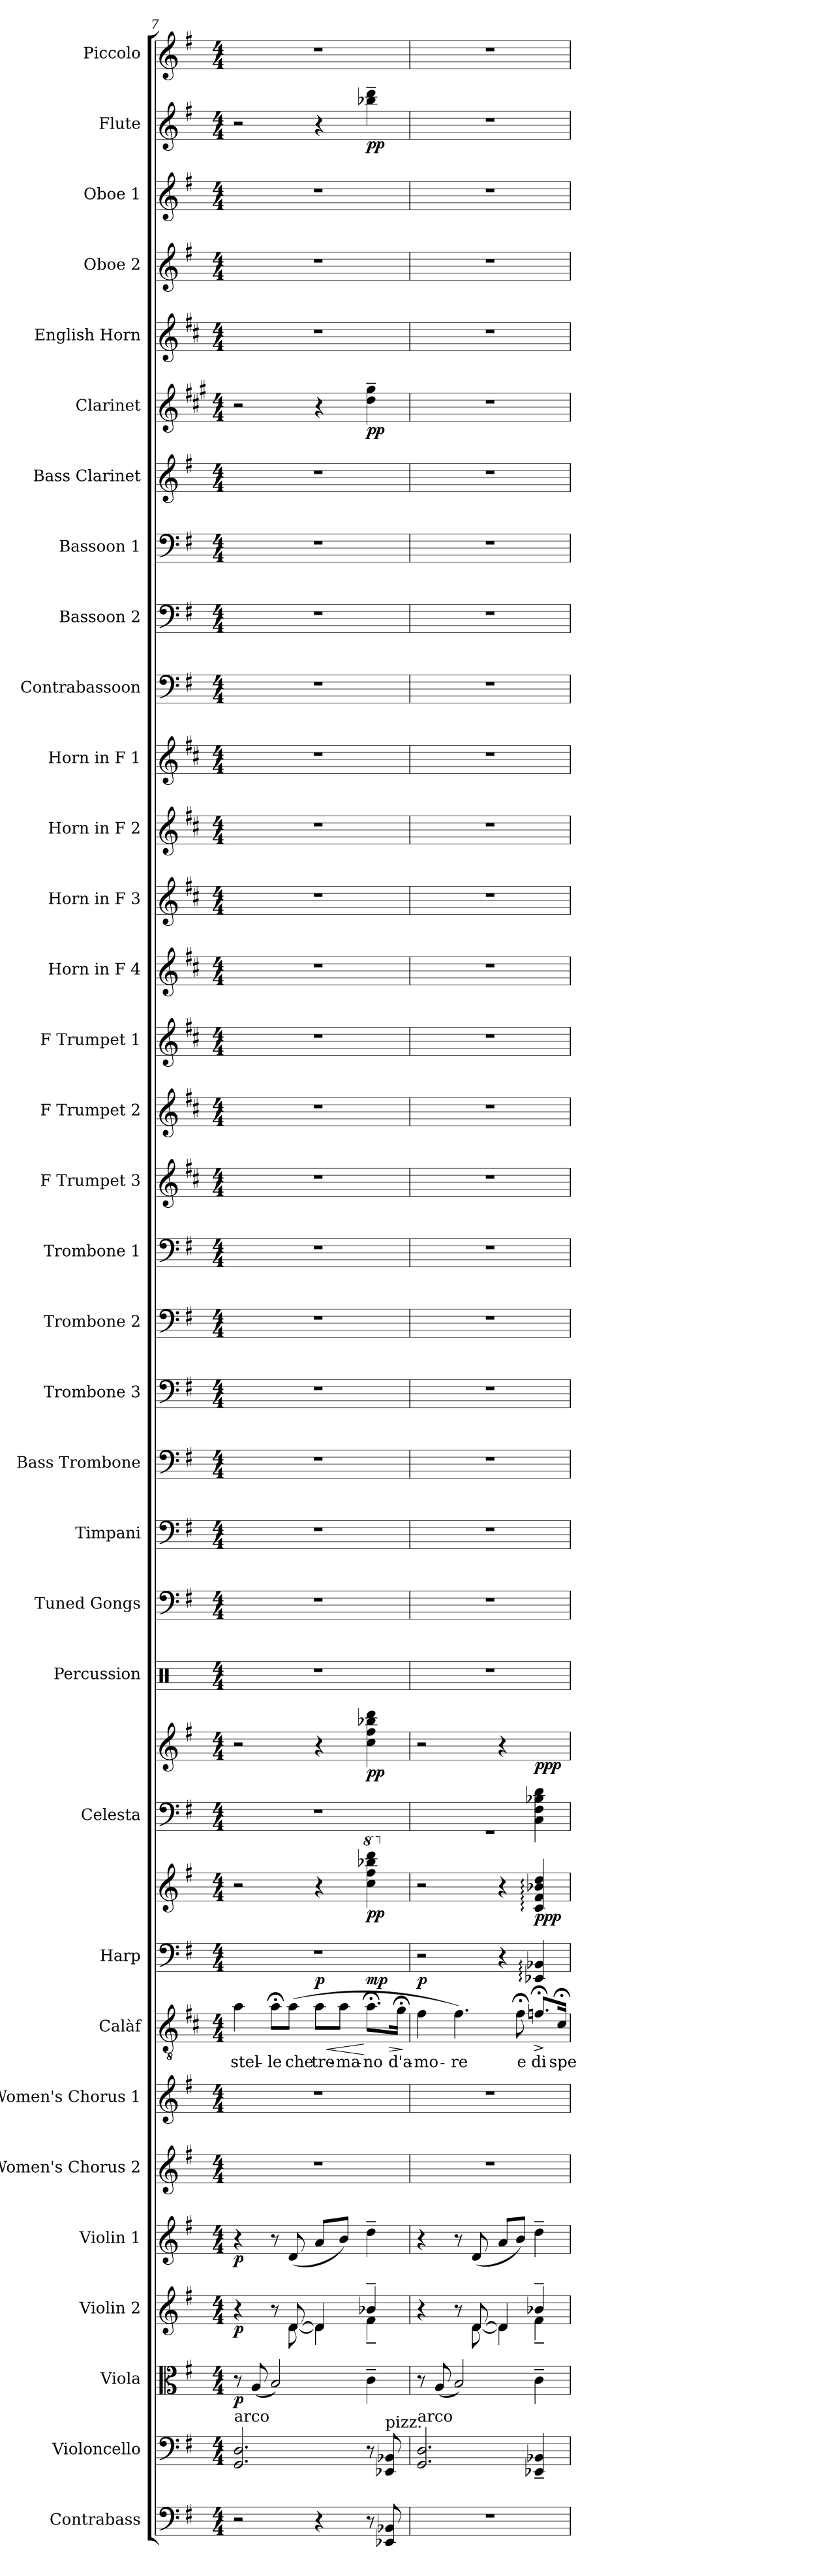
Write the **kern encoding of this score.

**kern	**kern	**kern	**dynam	**kern	**dynam	**kern	**dynam	**kern	**kern	**kern	**text	**dynam	**kern	**kern	**dynam	**kern	**kern	**dynam	**kern	**kern	**kern	**kern	**kern	**kern	**kern	**kern	**kern	**kern	**kern	**kern	**kern	**kern	**kern	**kern	**kern	**kern	**kern	**dynam	**kern	**kern	**kern	**kern	**dynam	**kern
*part34	*part33	*part32	*part32	*part31	*part31	*part30	*part30	*part29	*part28	*part27	*part27	*part27	*part26	*part26	*part26	*part25	*part25	*part25	*part24	*part23	*part22	*part21	*part20	*part19	*part18	*part17	*part16	*part15	*part14	*part13	*part12	*part11	*part10	*part9	*part8	*part7	*part6	*part6	*part5	*part4	*part3	*part2	*part2	*part1
*staff36	*staff35	*staff34	*staff34	*staff33	*staff33	*staff32	*staff32	*staff31	*staff30	*staff29	*staff29	*staff29	*staff28	*staff27	*staff27/28	*staff26	*staff25	*staff25/26	*staff24	*staff23	*staff22	*staff21	*staff20	*staff19	*staff18	*staff17	*staff16	*staff15	*staff14	*staff13	*staff12	*staff11	*staff10	*staff9	*staff8	*staff7	*staff6	*staff6	*staff5	*staff4	*staff3	*staff2	*staff2	*staff1
*I"Contrabass	*I"Violoncello	*I"Viola	*	*I"Violin 2	*	*I"Violin 1	*	*I"Women's Chorus 2	*I"Women's Chorus 1	*I"Calàf	*	*	*I"Harp	*	*	*I"Celesta	*	*	*I"Percussion	*I"Tuned Gongs	*I"Timpani	*I"Bass Trombone	*I"Trombone 3	*I"Trombone 2	*I"Trombone 1	*I"F Trumpet 3	*I"F Trumpet 2	*I"F Trumpet 1	*I"Horn in F 4	*I"Horn in F 3	*I"Horn in F 2	*I"Horn in F 1	*I"Contrabassoon	*I"Bassoon 2	*I"Bassoon 1	*I"Bass Clarinet	*I"Clarinet	*	*I"English Horn	*I"Oboe 2	*I"Oboe 1	*I"Flute	*	*I"Piccolo
*I'Cb.	*I'Vc.	*I'Vla.	*	*I'Vln. 2	*	*I'Vln. 1	*	*I'W. Ch. 2	*I'W. Ch. 1	*I'C.	*	*	*I'Hrp.	*	*	*I'Cel.	*	*	*I'Perc.	*I'Td. Gon.	*I'Timp.	*I'B. Tbn.	*I'Tbn. 3	*I'Tbn. 2	*I'Tbn. 1	*I'F Tpt. 3	*I'F Tpt. 2	*I'F Tpt. 1	*	*	*	*	*I'Cbsn.	*I'Bsn. 2	*I'Bsn. 1	*I'B. Cl.	*I'Cl.	*	*I'E. Hn.	*I'Ob. 2	*I'Ob. 1	*I'Fl.	*	*I'Picc.
*clefF4	*clefF4	*clefC3	*	*clefG2	*	*clefG2	*	*clefG2	*clefG2	*clefGv2	*	*	*clefF4	*clefG2	*	*clefF4	*clefG2	*	*clefX	*clefF4	*clefF4	*clefF4	*clefF4	*clefF4	*clefF4	*clefG2	*clefG2	*clefG2	*clefG2	*clefG2	*clefG2	*clefG2	*clefF4	*clefF4	*clefF4	*clefG2	*clefG2	*	*clefG2	*clefG2	*clefG2	*clefG2	*	*clefG2
*ITrd7c12	*	*	*	*	*	*	*	*	*	*ITrd4c7	*	*	*	*	*	*ITrd-7c-12	*ITrd-7c-12	*	*	*	*	*	*	*	*	*ITrd-3c-5	*ITrd-3c-5	*ITrd-3c-5	*ITrd4c7	*ITrd4c7	*ITrd4c7	*ITrd4c7	*ITrd7c12	*	*	*ITrd8c14	*ITrd1c2	*	*ITrd4c7	*	*	*	*	*ITrd-7c-12
*k[f#]	*k[f#]	*k[f#]	*	*k[f#]	*	*k[f#]	*	*k[f#]	*k[f#]	*k[f#]	*	*	*k[f#]	*k[f#]	*	*k[f#]	*k[f#]	*	*k[]	*k[f#]	*k[f#]	*k[f#]	*k[f#]	*k[f#]	*k[f#]	*k[f#]	*k[f#]	*k[f#]	*k[f#]	*k[f#]	*k[f#]	*k[f#]	*k[f#]	*k[f#]	*k[f#]	*k[f#]	*k[f#]	*	*k[f#]	*k[f#]	*k[f#]	*k[f#]	*	*k[f#]
*M4/4	*M4/4	*M4/4	*	*M4/4	*	*M4/4	*	*M4/4	*M4/4	*M4/4	*	*	*M4/4	*M4/4	*	*M4/4	*M4/4	*	*M4/4	*M4/4	*M4/4	*M4/4	*M4/4	*M4/4	*M4/4	*M4/4	*M4/4	*M4/4	*M4/4	*M4/4	*M4/4	*M4/4	*M4/4	*M4/4	*M4/4	*M4/4	*M4/4	*	*M4/4	*M4/4	*M4/4	*M4/4	*	*M4/4
=7	=7	=7	=7	=7	=7	=7	=7	=7	=7	=7	=7	=7	=7	=7	=7	=7	=7	=7	=7	=7	=7	=7	=7	=7	=7	=7	=7	=7	=7	=7	=7	=7	=7	=7	=7	=7	=7	=7	=7	=7	=7	=7	=7	=7
*	*	*	*	*^	*	*	*	*	*	*	*	*	*	*	*	*	*	*	*	*	*	*	*	*	*	*	*	*	*	*	*	*	*	*	*	*	*	*	*	*	*	*	*	*
!	!LO:TX:a:t=arco	!	!	!	!	!	!	!	!	!	!	!	!	!	!	!	!	!	!	!	!	!	!	!	!	!	!	!	!	!	!	!	!	!	!	!	!	!	!	!	!	!	!	!	!
!	!	!	!LO:DY:b	!	!	!LO:DY:b	!	!LO:DY:b	!	!	!	!LO:LY:b	!	!	!	!	!	!	!	!	!	!	!	!	!	!	!	!	!	!	!	!	!	!	!	!	!	!	!	!	!	!	!	!	!
2r	2.GG/ 2.D/	8r	p	4r	4.ryy	p	4r	p	1r	1r	4d\	stel-	.	1r	2r	.	1r	2r	.	1r	1r	1r	1r	1r	1r	1r	1r	1r	1r	1r	1r	1r	1r	1r	1r	1r	1r	2r	.	1r	1r	1r	2r	.	1r
.	.	(<8A/	.	.	.	.	.	.	.	.	.	.	.	.	.	.	.	.	.	.	.	.	.	.	.	.	.	.	.	.	.	.	.	.	.	.	.	.	.	.	.	.	.	.	.
!	!	!	!	!	!	!	!	!	!	!	!	!LO:LY:b	!	!	!	!	!	!	!	!	!	!	!	!	!	!	!	!	!	!	!	!	!	!	!	!	!	!	!	!	!	!	!	!	!
.	.	2B/)	.	8r	.	.	8r	.	.	.	8d;<\L	-le	.	.	.	.	.	.	.	.	.	.	.	.	.	.	.	.	.	.	.	.	.	.	.	.	.	.	.	.	.	.	.	.	.
!	!	!	!	!	!	!	!	!	!	!	!	!LO:LY:b	!	!	!	!	!	!	!	!	!	!	!	!	!	!	!	!	!	!	!	!	!	!	!	!	!	!	!	!	!	!	!	!	!
.	.	.	.	[8d/	[8d\	.	(<8d/	.	.	.	(>8d\J	che	.	.	.	.	.	.	.	.	.	.	.	.	.	.	.	.	.	.	.	.	.	.	.	.	.	.	.	.	.	.	.	.	.
!	!	!	!	!	!	!	!	!	!	!	!	!LO:LY:b	!LO:HP:b	!	!	!	!	!	!	!	!	!	!	!	!	!	!	!	!	!	!	!	!	!	!	!	!	!	!	!	!	!	!	!	!
!	!	!	!	!	!	!	!	!	!	!	!	!	!LO:DY:n=1:a	!	!	!	!	!	!	!	!	!	!	!	!	!	!	!	!	!	!	!	!	!	!	!	!	!	!	!	!	!	!	!	!
4r	.	.	.	4d/]	4d\]	.	8a/L	.	.	.	8d\L	tre-	< p	.	4r	.	.	4r	.	.	.	.	.	.	.	.	.	.	.	.	.	.	.	.	.	.	.	4r	.	.	.	.	4r	.	.
!	!	!	!	!	!	!	!	!	!	!	!	!LO:LY:b	!	!	!	!	!	!	!	!	!	!	!	!	!	!	!	!	!	!	!	!	!	!	!	!	!	!	!	!	!	!	!	!	!
.	.	.	.	.	.	.	8b/J)	.	.	.	8d\J	-ma-	.	.	.	.	.	.	.	.	.	.	.	.	.	.	.	.	.	.	.	.	.	.	.	.	.	.	.	.	.	.	.	.	.
!	!	!	!	!	!	!	!	!	!	!	!	!LO:LY:b	!LO:HP:n=1:b	!	!	!	!	!	!	!	!	!	!	!	!	!	!	!	!	!	!	!	!	!	!	!	!	!	!	!	!	!	!	!	!
*	*	*	*	*	*	*	*	*	*	*	*	*	*	*	*8va	*	*	*	*	*	*	*	*	*	*	*	*	*	*	*	*	*	*	*	*	*	*	*	*	*	*	*	*	*	*
!	!	!	!	!	!	!	!	!	!	!	!	!	!LO:DY:n=2:a	!	!	!LO:DY:b	!	!	!LO:DY:b	!	!	!	!	!	!	!	!	!	!	!	!	!	!	!	!	!	!	!	!LO:DY:b	!	!	!	!	!LO:DY:b	!
8r	8r	4c~\	.	4b-X~/	4f#~\	.	4dd~\	.	.	.	8.d;<\L	-no	[ > mp	.	4ccc\ 4fff#\ 4bbb-X\ 4dddd\	pp	.	4ccc\ 4fff#\ 4bbb-X\ 4dddd\	pp	.	.	.	.	.	.	.	.	.	.	.	.	.	.	.	.	.	.	4cc\~ 4ff#\~	pp	.	.	.	4bb-X\~ 4ddd\~	pp	.
!	!LO:TX:a:t=pizz.	!	!	!	!	!	!	!	!	!	!	!	!	!	!	!	!	!	!	!	!	!	!	!	!	!	!	!	!	!	!	!	!	!	!	!	!	!	!	!	!	!	!	!	!
8EEE-X/ 8BBB-X/	8EE-X/ 8BB-X/	.	.	.	.	.	.	.	.	.	.	.	.	.	.	.	.	.	.	.	.	.	.	.	.	.	.	.	.	.	.	.	.	.	.	.	.	.	.	.	.	.	.	.	.
!	!	!	!	!	!	!	!	!	!	!	!	!LO:LY:b	!	!	!	!	!	!	!	!	!	!	!	!	!	!	!	!	!	!	!	!	!	!	!	!	!	!	!	!	!	!	!	!	!
.	.	.	.	.	.	.	.	.	.	.	16c;<\Jk	d'a-	.	.	.	.	.	.	.	.	.	.	.	.	.	.	.	.	.	.	.	.	.	.	.	.	.	.	.	.	.	.	.	.	.
*	*	*	*	*v	*v	*	*	*	*	*	*	*	*	*	*	*	*	*	*	*	*	*	*	*	*	*	*	*	*	*	*	*	*	*	*	*	*	*	*	*	*	*	*	*	*
.	.	.	.	.	.	.	.	.	.	.	.	]	.	.	.	.	.	.	.	.	.	.	.	.	.	.	.	.	.	.	.	.	.	.	.	.	.	.	.	.	.	.	.	.
=8	=8	=8	=8	=8	=8	=8	=8	=8	=8	=8	=8	=8	=8	=8	=8	=8	=8	=8	=8	=8	=8	=8	=8	=8	=8	=8	=8	=8	=8	=8	=8	=8	=8	=8	=8	=8	=8	=8	=8	=8	=8	=8	=8	=8
*	*	*	*	*^	*	*	*	*	*	*	*	*	*	*	*	*	*	*	*	*	*	*	*	*	*	*	*	*	*	*	*	*	*	*	*	*	*	*	*	*	*	*	*	*
!	!	!	!	!	!	!	!	!	!	!	!	!LO:LY:b	!	!	!	!	!	!	!	!	!	!	!	!	!	!	!	!	!	!	!	!	!	!	!	!	!	!	!	!	!	!	!	!	!
*	*	*	*	*	*	*	*	*	*	*	*	*	*	*	*X8va	*	*	*	*	*	*	*	*	*	*	*	*	*	*	*	*	*	*	*	*	*	*	*	*	*	*	*	*	*	*
*	*	*	*	*	*	*	*	*	*	*	*	*	*	*	*	*	*^	*	*	*	*	*	*	*	*	*	*	*	*	*	*	*	*	*	*	*	*	*	*	*	*	*	*	*	*
!	!LO:TX:a:t=arco	!	!	!	!	!	!	!	!	!	!	!	!	!	!	!	!	!	!	!	!	!	!	!	!	!	!	!	!	!	!	!	!	!	!	!	!	!	!	!	!	!	!	!	!	!
!	!	!	!	!	!	!	!	!	!	!	!	!	!LO:DY:a	!	!	!	!	!	!	!	!	!	!	!	!	!	!	!	!	!	!	!	!	!	!	!	!	!	!	!	!	!	!	!	!	!
1r	2.GG/ 2.D/	8r	.	4r	4.ryy	.	4r	.	1r	1r	4B\	-mo-	p	2r	2r	.	2.ryy	1r	2r	.	1r	1r	1r	1r	1r	1r	1r	1r	1r	1r	1r	1r	1r	1r	1r	1r	1r	1r	1r	.	1r	1r	1r	1r	.	1r
.	.	(<8A/	.	.	.	.	.	.	.	.	.	.	.	.	.	.	.	.	.	.	.	.	.	.	.	.	.	.	.	.	.	.	.	.	.	.	.	.	.	.	.	.	.	.	.	.
!	!	!	!	!	!	!	!	!	!	!	!	!LO:LY:b	!	!	!	!	!	!	!	!	!	!	!	!	!	!	!	!	!	!	!	!	!	!	!	!	!	!	!	!	!	!	!	!	!	!
.	.	2B/)	.	8r	.	.	8r	.	.	.	4.B\)	-re	.	.	.	.	.	.	.	.	.	.	.	.	.	.	.	.	.	.	.	.	.	.	.	.	.	.	.	.	.	.	.	.	.	.
.	.	.	.	[8d/	[8d\	.	(<8d/	.	.	.	.	.	.	.	.	.	.	.	.	.	.	.	.	.	.	.	.	.	.	.	.	.	.	.	.	.	.	.	.	.	.	.	.	.	.	.
.	.	.	.	4d/]	4d\]	.	8a/L	.	.	.	.	.	.	4r	4r	.	.	.	4r	.	.	.	.	.	.	.	.	.	.	.	.	.	.	.	.	.	.	.	.	.	.	.	.	.	.	.
!	!	!	!	!	!	!	!	!	!	!	!	!LO:LY:b	!	!	!	!	!	!	!	!	!	!	!	!	!	!	!	!	!	!	!	!	!	!	!	!	!	!	!	!	!	!	!	!	!	!
.	.	.	.	.	.	.	8b/J)	.	.	.	8B;<\	e	.	.	.	.	.	.	.	.	.	.	.	.	.	.	.	.	.	.	.	.	.	.	.	.	.	.	.	.	.	.	.	.	.	.
!	!	!	!	!	!	!	!	!	!	!	!	!LO:LY:b	!	!	!	!LO:DY:b	!	!	!	!LO:DY:b	!	!	!	!	!	!	!	!	!	!	!	!	!	!	!	!	!	!	!	!	!	!	!	!	!	!
.	4EE-X/~ 4BB-X/~	4c~\	.	4b-X~/	4f#~\	.	4dd~\	.	.	.	8.B-X;<^/L	di	.	4EE-X/: 4BB-X/:	4c/: 4f#/: 4b-X/: 4dd/:	ppp	4c\ 4f#\ 4b-X\ 4dd\	.	4ryy	ppp	.	.	.	.	.	.	.	.	.	.	.	.	.	.	.	.	.	.	.	.	.	.	.	.	.	.
!	!	!	!	!	!	!	!	!	!	!	!	!LO:LY:b	!	!	!	!	!	!	!	!	!	!	!	!	!	!	!	!	!	!	!	!	!	!	!	!	!	!	!	!	!	!	!	!	!	!
.	.	.	.	.	.	.	.	.	.	.	16F#;</Jk	spe-	.	.	.	.	.	.	.	.	.	.	.	.	.	.	.	.	.	.	.	.	.	.	.	.	.	.	.	.	.	.	.	.	.	.
*	*	*	*	*v	*v	*	*	*	*	*	*	*	*	*	*	*	*v	*v	*	*	*	*	*	*	*	*	*	*	*	*	*	*	*	*	*	*	*	*	*	*	*	*	*	*	*	*
=	=	=	=	=	=	=	=	=	=	=	=	=	=	=	=	=	=	=	=	=	=	=	=	=	=	=	=	=	=	=	=	=	=	=	=	=	=	=	=	=	=	=	=	=
*-	*-	*-	*-	*-	*-	*-	*-	*-	*-	*-	*-	*-	*-	*-	*-	*-	*-	*-	*-	*-	*-	*-	*-	*-	*-	*-	*-	*-	*-	*-	*-	*-	*-	*-	*-	*-	*-	*-	*-	*-	*-	*-	*-	*-
